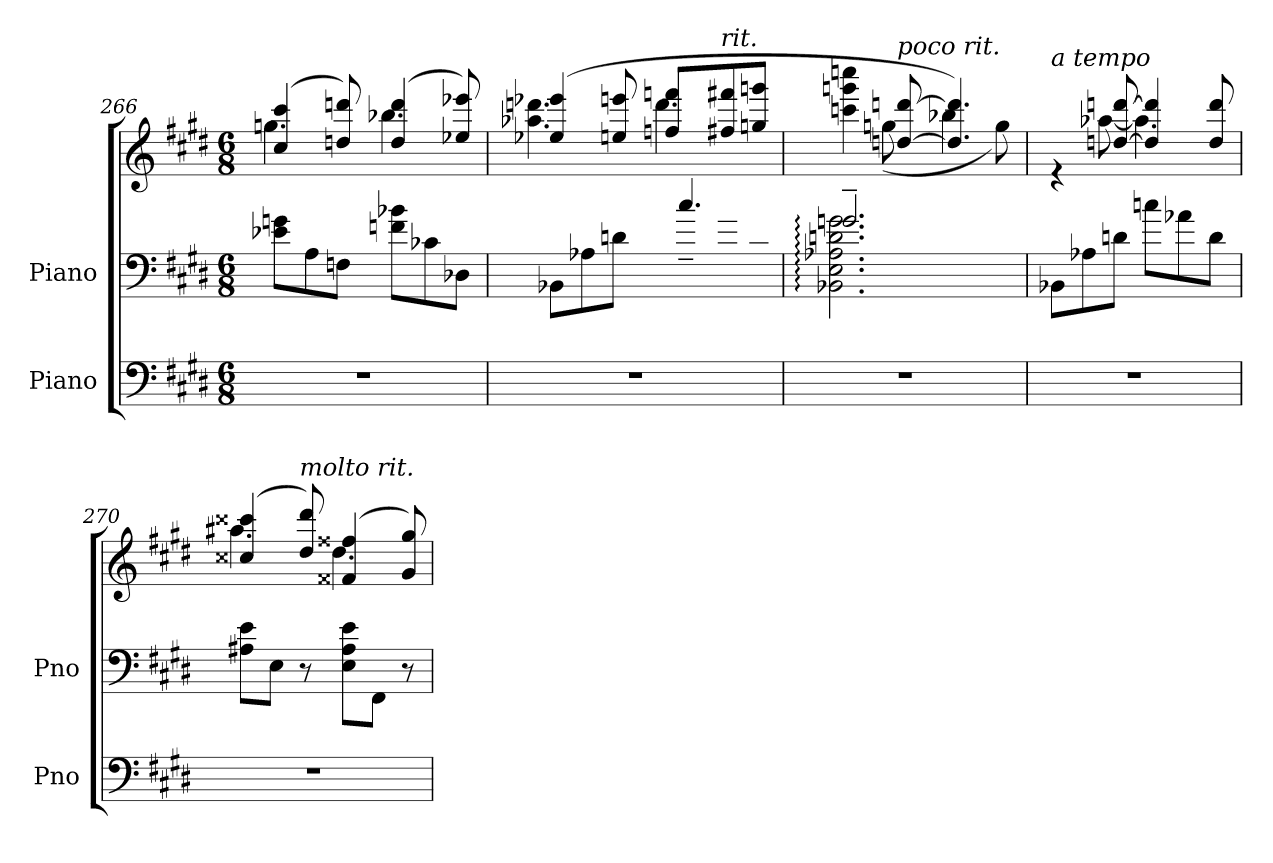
**kern	**kern	**kern
*part2	*part1	*part1
*staff3	*staff2	*staff1
*I"Piano	*I"Piano	*
*I'Pno	*I'Pno	*
*clefF4	*clefF4	*clefG2
*k[f#c#g#d#]	*k[f#c#g#d#]	*k[f#c#g#d#]
*M6/8	*M6/8	*M6/8
=266	=266	=266
*	*	*^
2.r	8e-X\ 8gn\L	(4cc#/ 4ccc#/	4.ggn\
.	8A\	.	.
.	8Fn\J	8ddn/ 8dddn/)	.
.	8fn\ 8b-X\L	(4dd/ 4ddd/	4.bb-X\
.	8c-X\	.	.
.	8D-X\J	8ee-X/ 8eee-X/)	.
!!LO:PB:g=z	!!
=267	=267	=267	=267
*	*^	*	*
2.r	8BB-X\L	4.ryy	(4ee-X/ 4eee-X/	4.aa-X\ 4.dddn\
.	8A-X\	.	.	.
.	8dn\J	.	8een/ 8eeen/	.
.	8ccn\Lyy	4.cc~/	8ffn/ 8fffn/L	4.ddd\
!	!	!	!LO:TX:a:i:t=rit.	!
.	8a-X\	.	8ff#X/ 8fff#X/	.
.	8d\J	.	8ggn/ 8gggn/J	.
=268	=268	=268	=268	=268
2.r	2.gn~/	2.BB-X\: 2.E\: 2.A-X\: 2.dn\: 2.g\:	4cccn\ 4gggn\ 4ccccn\	4ryy
!	!	!	!LO:TX:a:i:t=poco rit.	!
.	.	.	[8ddn/ [8dddn/	(8ggn\
.	.	.	4.dd/] 4.ddd/])	4bb-X\
.	.	.	.	8gg\)
*	*v	*v	*	*
=269	=269	=269	=269
!	!	!LO:TX:a:i:t=a tempo	!
2.r	8BB-X\L	4re	4ryy
.	8A-X\	.	.
.	8dn\J	[8ddn/ [8dddn/	[8aa-X\
.	8ccn\L	4dd/] 4ddd/]	4.aa-\]
.	8a-X\	.	.
.	8d\J	8dd/ 8ddd/	.
=270	=270	=270	=270
2.r	8A#X\ 8e\L	(4cc##X/ 4ccc##X/	4.aa#X\
.	8E\J	.	.
!	!	!LO:TX:a:i:t=molto rit.	!
.	8r	8dd#/ 8ddd#/)	.
.	8E\ 8A#\ 8e\L	(4f##X/ 4ff##X/	4.dd#\
.	8FF#i\J	.	.
.	8r	8g#/ 8gg#/)	.
*	*	*v	*v
=	=	=
*-	*-	*-
